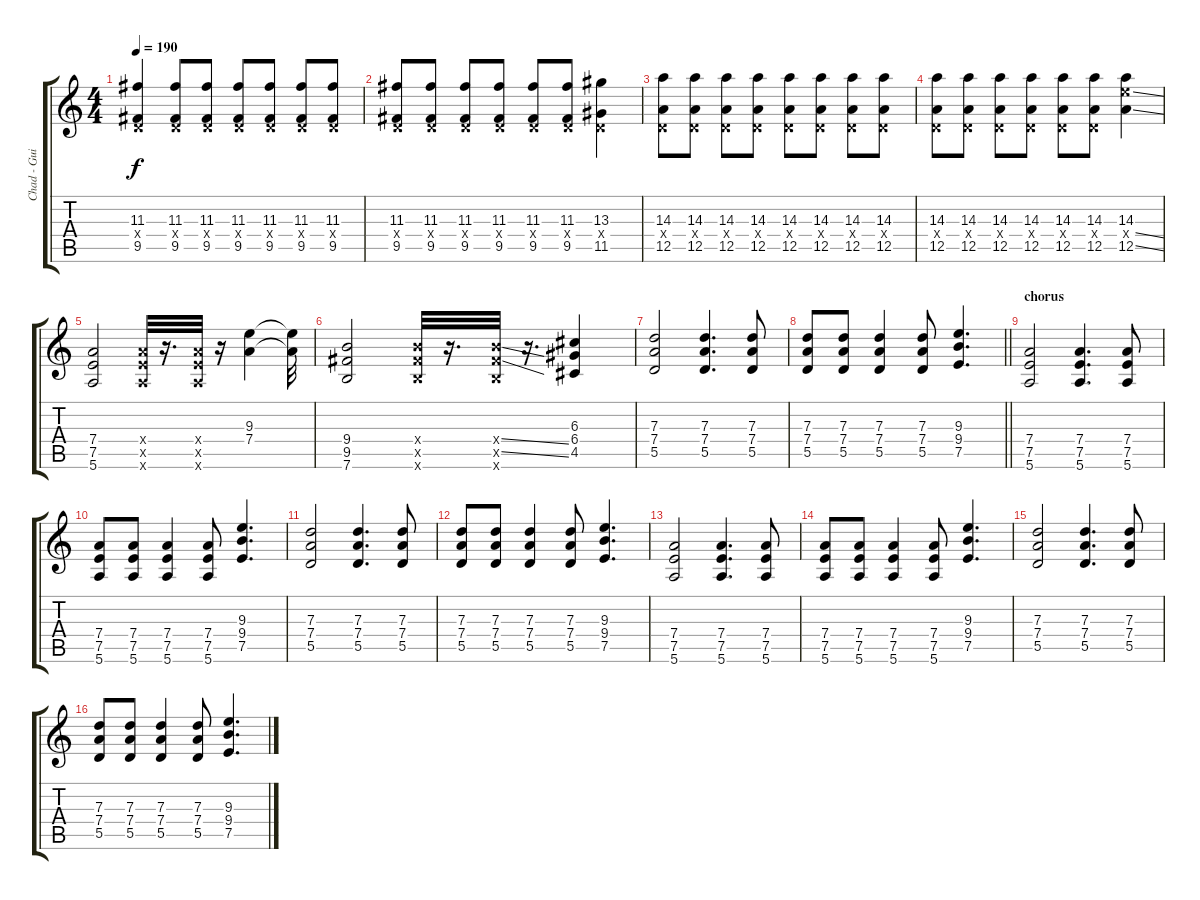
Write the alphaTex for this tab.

\track ("Chad - Guitar" "Chad - Gui") {instrument distortionguitar}
\staff {score tabs}
\tuning (E4 B3 G3 D3 A2 E2) {hide}
\ts (4 4)
\tempo 190
\clef g2
\ks c
(11.3 0.4{x} 9.5).4{dy f} (11.3 0.4{x} 9.5).8 (11.3 0.4{x} 9.5).8 (11.3 0.4{x} 9.5).8 (11.3 0.4{x} 9.5).8 (11.3 0.4{x} 9.5).8 (11.3 0.4{x} 9.5).8 |
(11.3 0.4{x} 9.5).8 (11.3 0.4{x} 9.5).8 (11.3 0.4{x} 9.5).8 (11.3 0.4{x} 9.5).8 (11.3 0.4{x} 9.5).8 (11.3 0.4{x} 9.5).8 (13.3 0.4{x} 11.5).4 |
(14.3 0.4{x} 12.5).8 (14.3 0.4{x} 12.5).8 (14.3 0.4{x} 12.5).8 (14.3 0.4{x} 12.5).8 (14.3 0.4{x} 12.5).8 (14.3 0.4{x} 12.5).8 (14.3 0.4{x} 12.5).8 (14.3 0.4{x} 12.5).8 |
(14.3 0.4{x} 12.5).8 (14.3 0.4{x} 12.5).8 (14.3 0.4{x} 12.5).8 (14.3 0.4{x} 12.5).8 (14.3 0.4{x} 12.5).8 (14.3 0.4{x} 12.5).8 (14.3 14.4{ss x} 12.5{ss}).4 |
(7.4 7.5 5.6).2 (7.4{x} 7.5{x} 5.6{x}).32 r.16{d} (7.4{x} 7.5{x} 5.6{x}).32 r.16 (9.3 7.4).4 (9.3{t} 7.4{t}).32 |
(9.4 9.5 7.6).2 (9.4{x} 9.5{x} 7.6{x}).32 r.16{d} (9.4{ss x} 9.5{ss x} 7.6{x}).32 r.16{d} (6.3 6.4 4.5).4 |
(7.3 7.4 5.5).2 (7.3 7.4 5.5).4{d} (7.3 7.4 5.5).8 |
\barLineRight lightlight
(7.3 7.4 5.5).8 (7.3 7.4 5.5).8 (7.3 7.4 5.5).4 (7.3 7.4 5.5).8 (9.3 9.4 7.5).4{d} |
\section ("" "chorus")
(7.4 7.5 5.6).2 (7.4 7.5 5.6).4{d} (7.4 7.5 5.6).8 |
(7.4 7.5 5.6).8 (7.4 7.5 5.6).8 (7.4 7.5 5.6).4 (7.4 7.5 5.6).8 (9.3 9.4 7.5).4{d} |
(7.3 7.4 5.5).2 (7.3 7.4 5.5).4{d} (7.3 7.4 5.5).8 |
(7.3 7.4 5.5).8 (7.3 7.4 5.5).8 (7.3 7.4 5.5).4 (7.3 7.4 5.5).8 (9.3 9.4 7.5).4{d} |
(7.4 7.5 5.6).2 (7.4 7.5 5.6).4{d} (7.4 7.5 5.6).8 |
(7.4 7.5 5.6).8 (7.4 7.5 5.6).8 (7.4 7.5 5.6).4 (7.4 7.5 5.6).8 (9.3 9.4 7.5).4{d} |
(7.3 7.4 5.5).2 (7.3 7.4 5.5).4{d} (7.3 7.4 5.5).8 |
(7.3 7.4 5.5).8 (7.3 7.4 5.5).8 (7.3 7.4 5.5).4 (7.3 7.4 5.5).8 (9.3 9.4 7.5).4{d}
